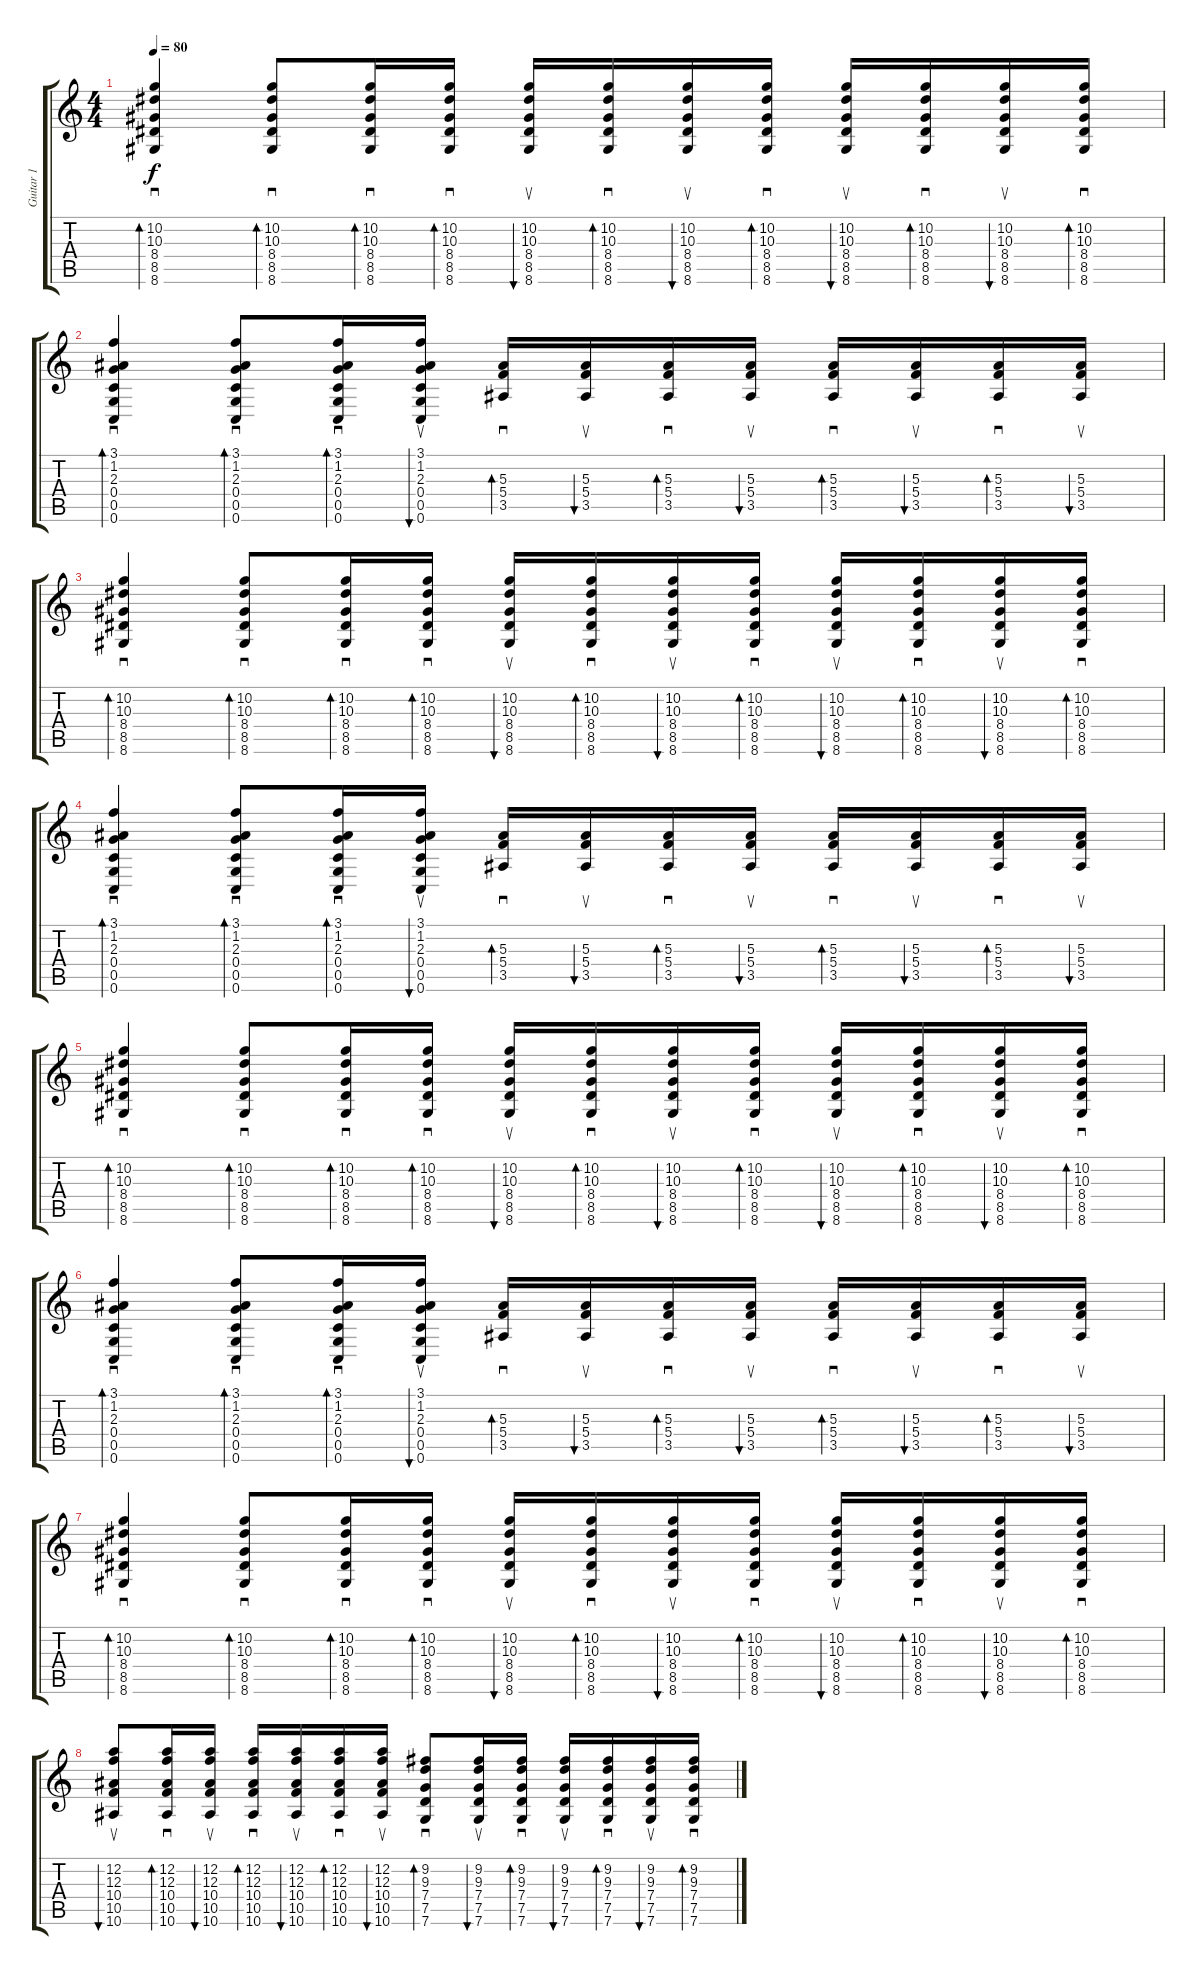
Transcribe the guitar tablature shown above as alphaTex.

\track ("Guitar 1" "Guitar 1") {instrument acousticguitarsteel}
\staff {score tabs}
\tuning (D4 A3 F3 C3 G2 C2) {hide}
\ts (4 4)
\tempo 80
\clef g2
\ks c
(10.2 10.3 8.4 8.5 8.6).4{sd bd 60 dy f} (10.2 10.3 8.4 8.5 8.6).8{sd bd 60} (10.2 10.3 8.4 8.5 8.6).16{sd bd 60} (10.2 10.3 8.4 8.5 8.6).16{sd bd 60} (10.2 10.3 8.4 8.5 8.6).16{su bu 60} (10.2 10.3 8.4 8.5 8.6).16{sd bd 60} (10.2 10.3 8.4 8.5 8.6).16{su bu 60} (10.2 10.3 8.4 8.5 8.6).16{sd bd 60} (10.2 10.3 8.4 8.5 8.6).16{su bu 60} (10.2 10.3 8.4 8.5 8.6).16{sd bd 60} (10.2 10.3 8.4 8.5 8.6).16{su bu 60} (10.2 10.3 8.4 8.5 8.6).16{sd bd 60} |
(3.1 1.2 2.3 0.4 0.5 0.6).4{sd bd 60} (3.1 1.2 2.3 0.4 0.5 0.6).8{sd bd 60} (3.1 1.2 2.3 0.4 0.5 0.6).16{sd bd 60} (3.1 1.2 2.3 0.4 0.5 0.6).16{su bu 60} (5.3 5.4 3.5).16{sd bd 60} (5.3 5.4 3.5).16{su bu 60} (5.3 5.4 3.5).16{sd bd 60} (5.3 5.4 3.5).16{su bu 60} (5.3 5.4 3.5).16{sd bd 60} (5.3 5.4 3.5).16{su bu 60} (5.3 5.4 3.5).16{sd bd 60} (5.3 5.4 3.5).16{su bu 60} |
(10.2 10.3 8.4 8.5 8.6).4{sd bd 60} (10.2 10.3 8.4 8.5 8.6).8{sd bd 60} (10.2 10.3 8.4 8.5 8.6).16{sd bd 60} (10.2 10.3 8.4 8.5 8.6).16{sd bd 60} (10.2 10.3 8.4 8.5 8.6).16{su bu 60} (10.2 10.3 8.4 8.5 8.6).16{sd bd 60} (10.2 10.3 8.4 8.5 8.6).16{su bu 60} (10.2 10.3 8.4 8.5 8.6).16{sd bd 60} (10.2 10.3 8.4 8.5 8.6).16{su bu 60} (10.2 10.3 8.4 8.5 8.6).16{sd bd 60} (10.2 10.3 8.4 8.5 8.6).16{su bu 60} (10.2 10.3 8.4 8.5 8.6).16{sd bd 60} |
(3.1 1.2 2.3 0.4 0.5 0.6).4{sd bd 60} (3.1 1.2 2.3 0.4 0.5 0.6).8{sd bd 60} (3.1 1.2 2.3 0.4 0.5 0.6).16{sd bd 60} (3.1 1.2 2.3 0.4 0.5 0.6).16{su bu 60} (5.3 5.4 3.5).16{sd bd 60} (5.3 5.4 3.5).16{su bu 60} (5.3 5.4 3.5).16{sd bd 60} (5.3 5.4 3.5).16{su bu 60} (5.3 5.4 3.5).16{sd bd 60} (5.3 5.4 3.5).16{su bu 60} (5.3 5.4 3.5).16{sd bd 60} (5.3 5.4 3.5).16{su bu 60} |
(10.2 10.3 8.4 8.5 8.6).4{sd bd 60} (10.2 10.3 8.4 8.5 8.6).8{sd bd 60} (10.2 10.3 8.4 8.5 8.6).16{sd bd 60} (10.2 10.3 8.4 8.5 8.6).16{sd bd 60} (10.2 10.3 8.4 8.5 8.6).16{su bu 60} (10.2 10.3 8.4 8.5 8.6).16{sd bd 60} (10.2 10.3 8.4 8.5 8.6).16{su bu 60} (10.2 10.3 8.4 8.5 8.6).16{sd bd 60} (10.2 10.3 8.4 8.5 8.6).16{su bu 60} (10.2 10.3 8.4 8.5 8.6).16{sd bd 60} (10.2 10.3 8.4 8.5 8.6).16{su bu 60} (10.2 10.3 8.4 8.5 8.6).16{sd bd 60} |
(3.1 1.2 2.3 0.4 0.5 0.6).4{sd bd 60} (3.1 1.2 2.3 0.4 0.5 0.6).8{sd bd 60} (3.1 1.2 2.3 0.4 0.5 0.6).16{sd bd 60} (3.1 1.2 2.3 0.4 0.5 0.6).16{su bu 60} (5.3 5.4 3.5).16{sd bd 60} (5.3 5.4 3.5).16{su bu 60} (5.3 5.4 3.5).16{sd bd 60} (5.3 5.4 3.5).16{su bu 60} (5.3 5.4 3.5).16{sd bd 60} (5.3 5.4 3.5).16{su bu 60} (5.3 5.4 3.5).16{sd bd 60} (5.3 5.4 3.5).16{su bu 60} |
(10.2 10.3 8.4 8.5 8.6).4{sd bd 60} (10.2 10.3 8.4 8.5 8.6).8{sd bd 60} (10.2 10.3 8.4 8.5 8.6).16{sd bd 60} (10.2 10.3 8.4 8.5 8.6).16{sd bd 60} (10.2 10.3 8.4 8.5 8.6).16{su bu 60} (10.2 10.3 8.4 8.5 8.6).16{sd bd 60} (10.2 10.3 8.4 8.5 8.6).16{su bu 60} (10.2 10.3 8.4 8.5 8.6).16{sd bd 60} (10.2 10.3 8.4 8.5 8.6).16{su bu 60} (10.2 10.3 8.4 8.5 8.6).16{sd bd 60} (10.2 10.3 8.4 8.5 8.6).16{su bu 60} (10.2 10.3 8.4 8.5 8.6).16{sd bd 60} |
(12.2 12.3 10.4 10.5 10.6).8{su bu 60} (12.2 12.3 10.4 10.5 10.6).16{sd bd 60} (12.2 12.3 10.4 10.5 10.6).16{su bu 60} (12.2 12.3 10.4 10.5 10.6).16{sd bd 60} (12.2 12.3 10.4 10.5 10.6).16{su bu 60} (12.2 12.3 10.4 10.5 10.6).16{sd bd 60} (12.2 12.3 10.4 10.5 10.6).16{su bu 60} (9.2 9.3 7.4 7.5 7.6).8{sd bd 60} (9.2 9.3 7.4 7.5 7.6).16{su bu 60} (9.2 9.3 7.4 7.5 7.6).16{sd bd 60} (9.2 9.3 7.4 7.5 7.6).16{su bu 60} (9.2 9.3 7.4 7.5 7.6).16{sd bd 60} (9.2 9.3 7.4 7.5 7.6).16{su bu 60} (9.2 9.3 7.4 7.5 7.6).16{sd bd 60}
